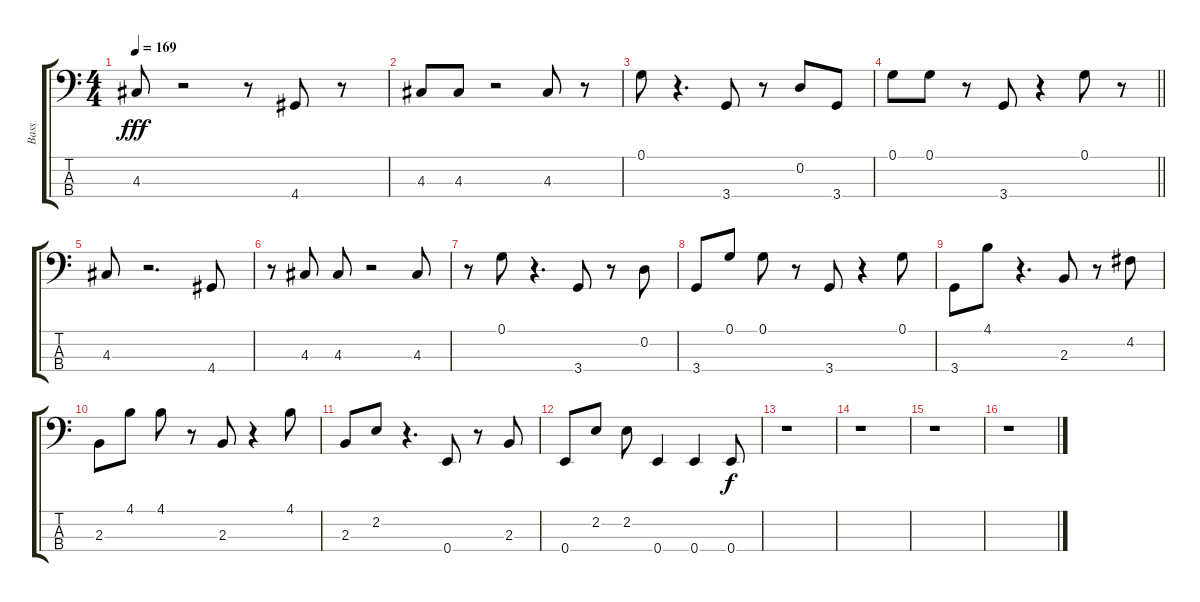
\track ("Bass" "Bass") {instrument slapbass1}
\staff {score tabs}
\tuning (G2 D2 A1 E1) {hide}
\ts (4 4)
\tempo 169
\clef f4
\ks c
4.3.8{dy fff} r.2 r.8 4.4.8 r.8 |
4.3.8 4.3.8 r.2 4.3.8 r.8 |
0.1.8 r.4{d} 3.4.8 r.8 0.2.8 3.4.8 |
\barLineRight lightlight
0.1.8 0.1.8 r.8 3.4.8 r.4 0.1.8 r.8 |
4.3.8 r.2{d} 4.4.8 |
r.8 4.3.8 4.3.8 r.2 4.3.8 |
r.8 0.1.8 r.4{d} 3.4.8 r.8 0.2.8 |
3.4.8 0.1.8 0.1.8 r.8 3.4.8 r.4 0.1.8 |
3.4.8 4.1.8 r.4{d} 2.3.8 r.8 4.2.8 |
2.3.8 4.1.8 4.1.8 r.8 2.3.8 r.4 4.1.8 |
2.3.8 2.2.8 r.4{d} 0.4.8 r.8 2.3.8 |
0.4.8 2.2.8 2.2.8 0.4.4 0.4.4 0.4.8{dy f} |
r.1 |
r.1 |
r.1 |
r.1
